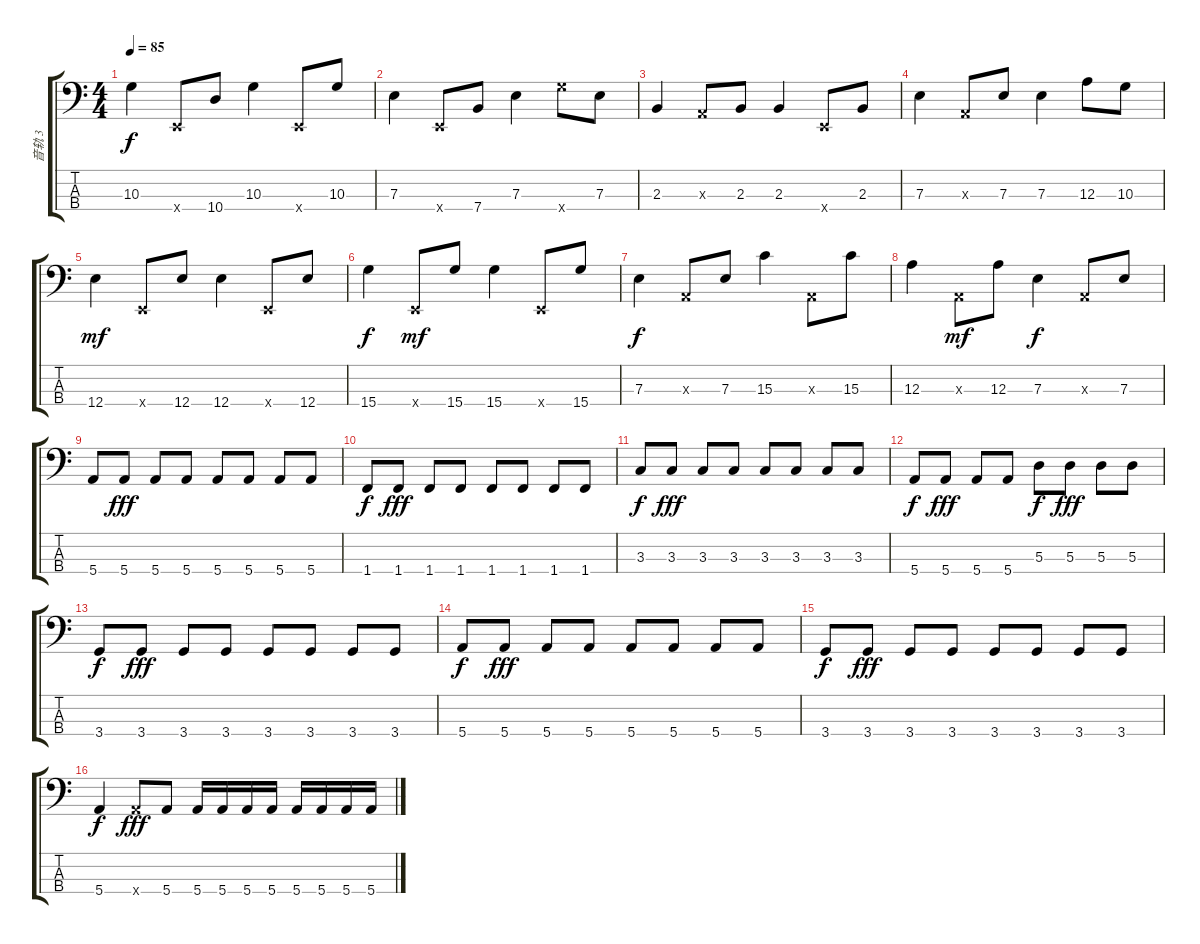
\track ("音轨 3" "音轨 3") {instrument electricbassfinger}
\staff {score tabs}
\tuning (G2 D2 A1 E1) {hide}
\ts (4 4)
\tempo 85
\clef f4
\ks c
10.3.4{dy f} 0.4{x}.8 10.4.8 10.3.4 0.4{x}.8 10.3.8 |
7.3.4 0.4{x}.8 7.4.8 7.3.4 15.4{x}.8 7.3.8 |
2.3.4 0.3{x}.8 2.3.8 2.3.4 0.4{x}.8 2.3.8 |
7.3.4 0.3{x}.8 7.3.8 7.3.4 12.3.8 10.3.8 |
12.4.4{dy mf} 0.4{x}.8 12.4.8 12.4.4 0.4{x}.8 12.4.8 |
15.4.4{dy f} 0.4{x}.8{dy mf} 15.4.8 15.4.4 0.4{x}.8 15.4.8 |
7.3.4{dy f} 0.3{x}.8 7.3.8 15.3.4 0.3{x}.8 15.3.8 |
12.3.4 0.3{x}.8{dy mf} 12.3.8 7.3.4{dy f} 0.3{x}.8 7.3.8 |
5.4.8 5.4.8{dy fff} 5.4.8 5.4.8 5.4.8 5.4.8 5.4.8 5.4.8 |
1.4.8{dy f} 1.4.8{dy fff} 1.4.8 1.4.8 1.4.8 1.4.8 1.4.8 1.4.8 |
3.3.8{dy f} 3.3.8{dy fff} 3.3.8 3.3.8 3.3.8 3.3.8 3.3.8 3.3.8 |
5.4.8{dy f} 5.4.8{dy fff} 5.4.8 5.4.8 5.3.8{dy f} 5.3.8{dy fff} 5.3.8 5.3.8 |
3.4.8{dy f} 3.4.8{dy fff} 3.4.8 3.4.8 3.4.8 3.4.8 3.4.8 3.4.8 |
5.4.8{dy f} 5.4.8{dy fff} 5.4.8 5.4.8 5.4.8 5.4.8 5.4.8 5.4.8 |
3.4.8{dy f} 3.4.8{dy fff} 3.4.8 3.4.8 3.4.8 3.4.8 3.4.8 3.4.8 |
5.4.4{dy f} 5.4{x}.8{dy fff} 5.4.8 5.4.16 5.4.16 5.4.16 5.4.16 5.4.16 5.4.16 5.4.16 5.4.16
